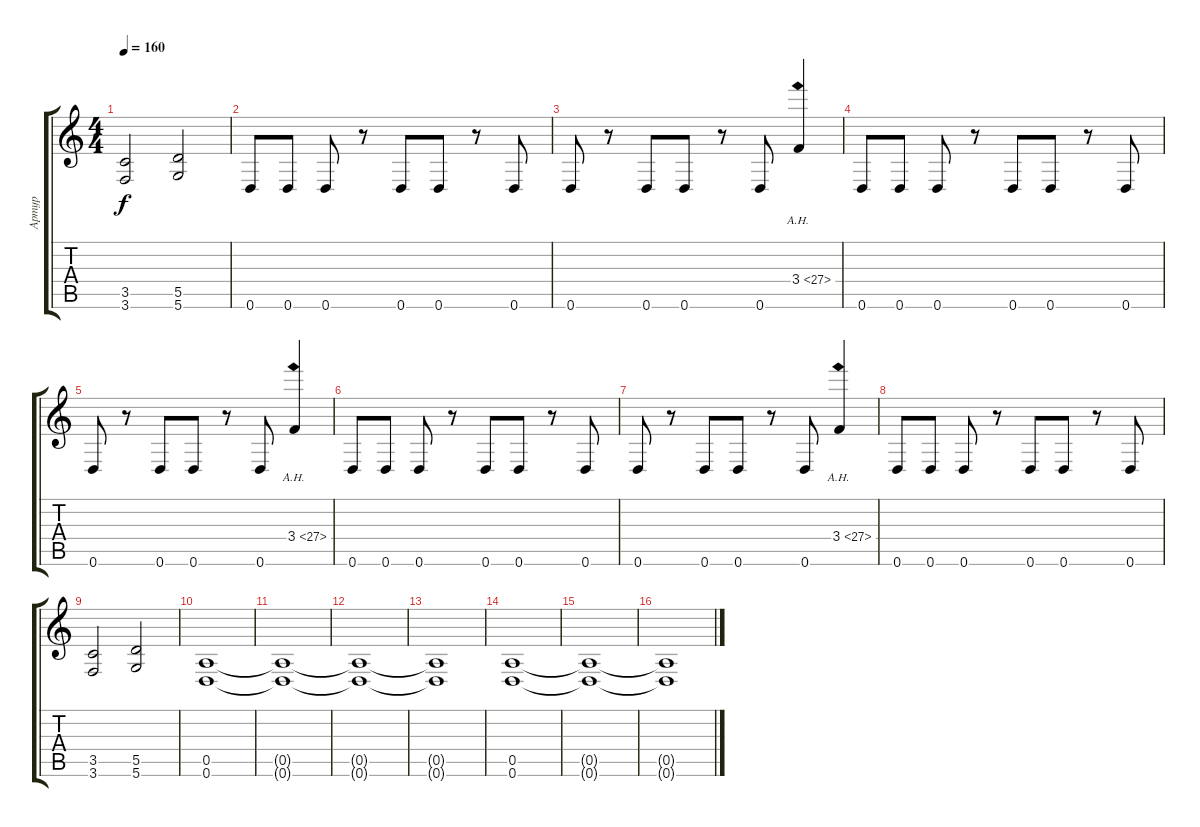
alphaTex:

\track ("Артур" "Артур") {instrument distortionguitar}
\staff {score tabs}
\tuning (E4 B3 G3 D3 A2 D2) {hide}
\ts (4 4)
\tempo 160
\clef g2
\ks c
(3.5 3.6).2{dy f} (5.5 5.6).2 |
0.6.8 0.6.8 0.6.8 r.8 0.6.8 0.6.8 r.8 0.6.8 |
0.6.8 r.8 0.6.8 0.6.8 r.8 0.6.8 3.4{ah 24}.4 |
0.6.8 0.6.8 0.6.8 r.8 0.6.8 0.6.8 r.8 0.6.8 |
0.6.8 r.8 0.6.8 0.6.8 r.8 0.6.8 3.4{ah 24}.4 |
0.6.8 0.6.8 0.6.8 r.8 0.6.8 0.6.8 r.8 0.6.8 |
0.6.8 r.8 0.6.8 0.6.8 r.8 0.6.8 3.4{ah 24}.4 |
0.6.8 0.6.8 0.6.8 r.8 0.6.8 0.6.8 r.8 0.6.8 |
(3.5 3.6).2 (5.5 5.6).2 |
(0.5 0.6).1 |
(0.5{t} 0.6{t}).1 |
(0.5{t} 0.6{t}).1 |
(0.5{t} 0.6{t}).1 |
(0.5 0.6).1 |
(0.5{t} 0.6{t}).1 |
(0.5{t} 0.6{t}).1
